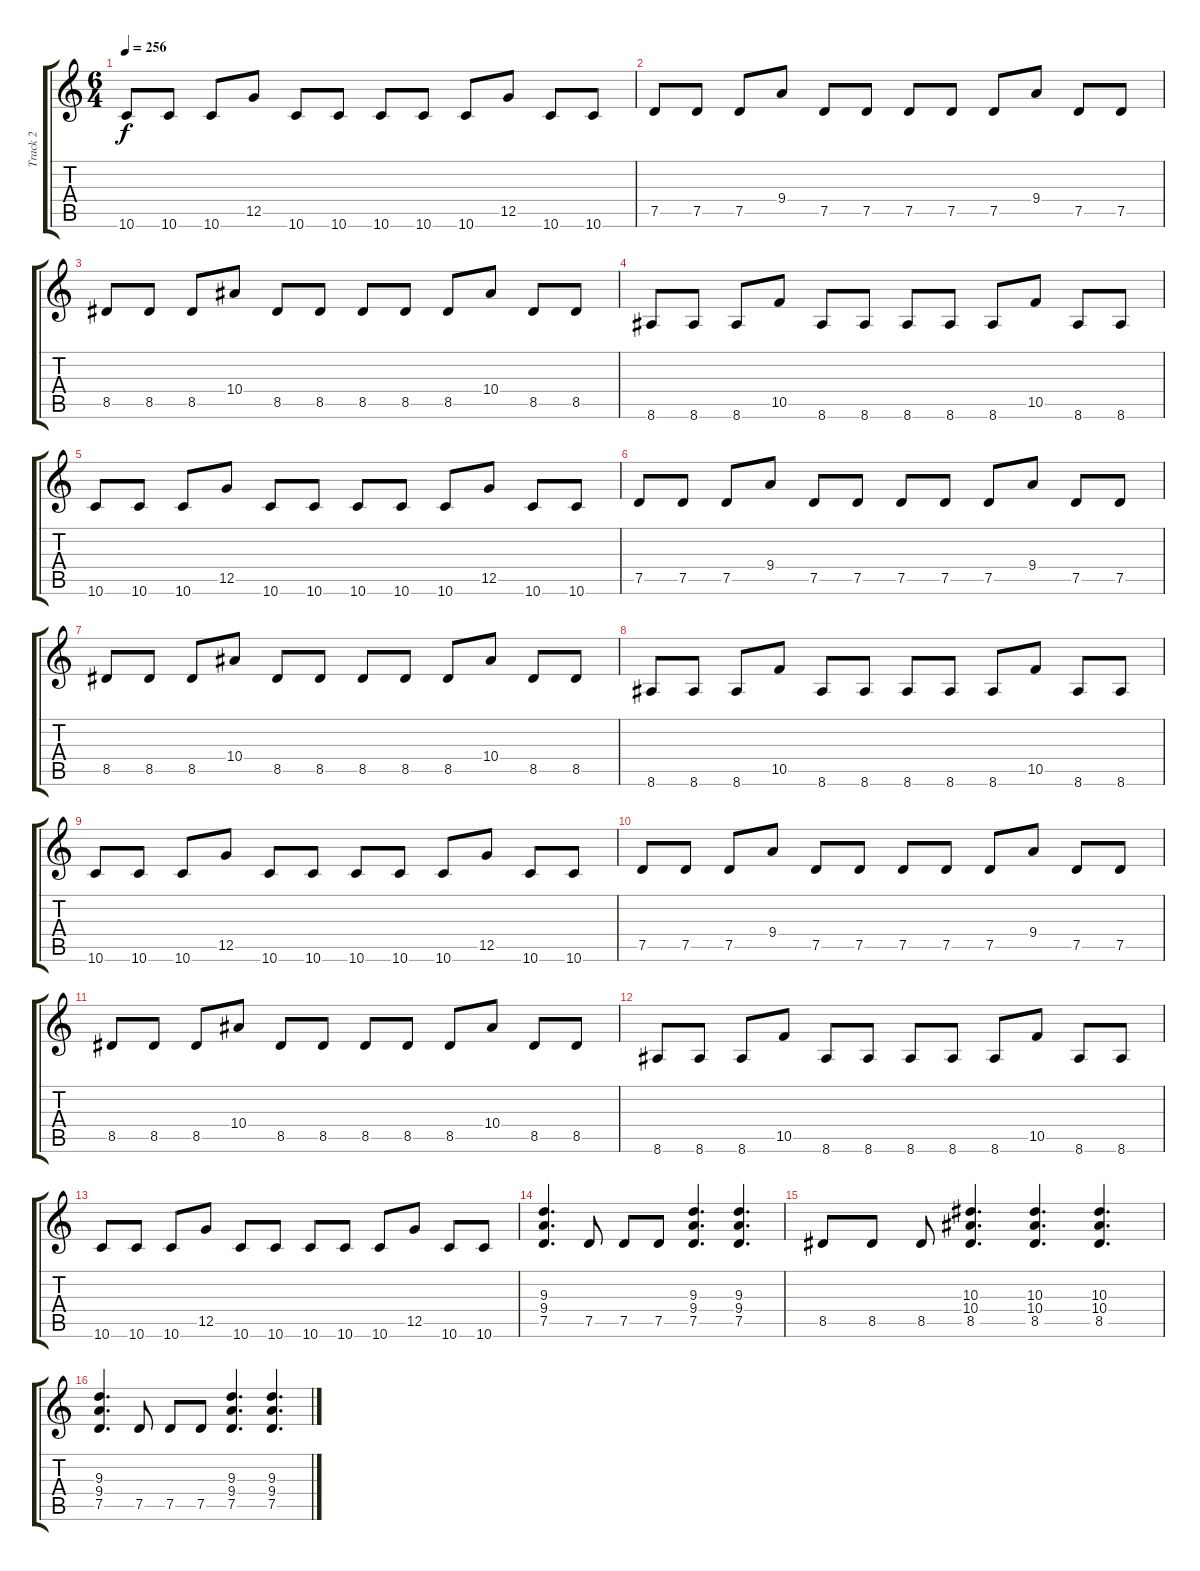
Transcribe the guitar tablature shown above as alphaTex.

\track ("Track 2" "Track 2") {instrument distortionguitar}
\staff {score tabs}
\tuning (D4 A3 F3 C3 G2 D2) {hide}
\ts (6 4)
\tempo 256
\clef g2
\ks c
10.6.8{dy f} 10.6.8 10.6.8 12.5.8 10.6.8 10.6.8 10.6.8 10.6.8 10.6.8 12.5.8 10.6.8 10.6.8 |
7.5.8 7.5.8 7.5.8 9.4.8 7.5.8 7.5.8 7.5.8 7.5.8 7.5.8 9.4.8 7.5.8 7.5.8 |
8.5.8 8.5.8 8.5.8 10.4.8 8.5.8 8.5.8 8.5.8 8.5.8 8.5.8 10.4.8 8.5.8 8.5.8 |
8.6.8 8.6.8 8.6.8 10.5.8 8.6.8 8.6.8 8.6.8 8.6.8 8.6.8 10.5.8 8.6.8 8.6.8 |
10.6.8 10.6.8 10.6.8 12.5.8 10.6.8 10.6.8 10.6.8 10.6.8 10.6.8 12.5.8 10.6.8 10.6.8 |
7.5.8 7.5.8 7.5.8 9.4.8 7.5.8 7.5.8 7.5.8 7.5.8 7.5.8 9.4.8 7.5.8 7.5.8 |
8.5.8 8.5.8 8.5.8 10.4.8 8.5.8 8.5.8 8.5.8 8.5.8 8.5.8 10.4.8 8.5.8 8.5.8 |
8.6.8 8.6.8 8.6.8 10.5.8 8.6.8 8.6.8 8.6.8 8.6.8 8.6.8 10.5.8 8.6.8 8.6.8 |
10.6.8 10.6.8 10.6.8 12.5.8 10.6.8 10.6.8 10.6.8 10.6.8 10.6.8 12.5.8 10.6.8 10.6.8 |
7.5.8 7.5.8 7.5.8 9.4.8 7.5.8 7.5.8 7.5.8 7.5.8 7.5.8 9.4.8 7.5.8 7.5.8 |
8.5.8 8.5.8 8.5.8 10.4.8 8.5.8 8.5.8 8.5.8 8.5.8 8.5.8 10.4.8 8.5.8 8.5.8 |
8.6.8 8.6.8 8.6.8 10.5.8 8.6.8 8.6.8 8.6.8 8.6.8 8.6.8 10.5.8 8.6.8 8.6.8 |
10.6.8 10.6.8 10.6.8 12.5.8 10.6.8 10.6.8 10.6.8 10.6.8 10.6.8 12.5.8 10.6.8 10.6.8 |
(9.3 9.4 7.5).4{d} 7.5.8 7.5.8 7.5.8 (9.3 9.4 7.5).4{d} (9.3 9.4 7.5).4{d} |
8.5.8 8.5.8 8.5.8 (10.3 10.4 8.5).4{d} (10.3 10.4 8.5).4{d} (10.3 10.4 8.5).4{d} |
(9.3 9.4 7.5).4{d} 7.5.8 7.5.8 7.5.8 (9.3 9.4 7.5).4{d} (9.3 9.4 7.5).4{d}
